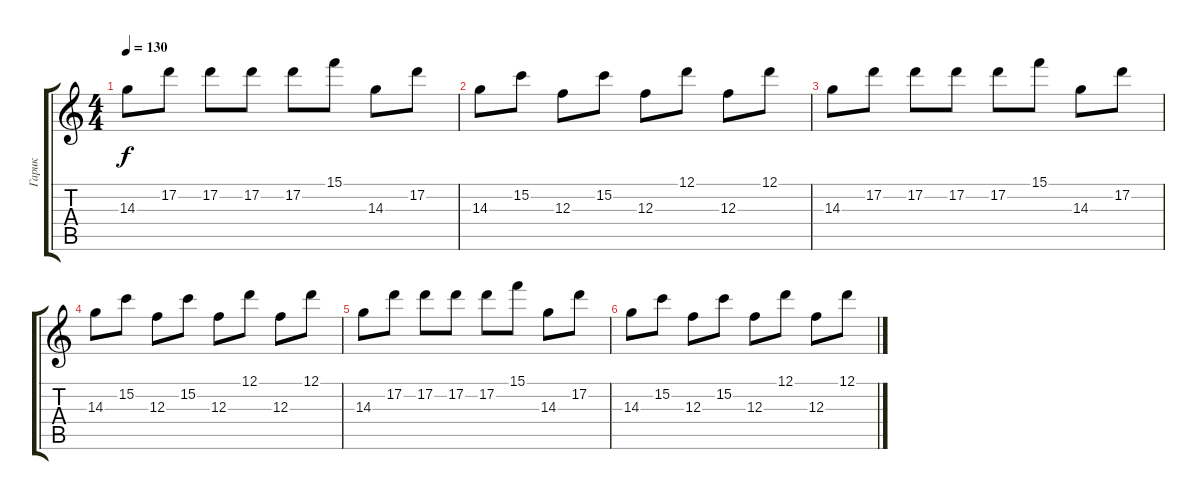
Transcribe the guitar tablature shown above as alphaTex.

\track ("Гарик" "Гарик") {instrument distortionguitar}
\staff {score tabs}
\tuning (D4 A3 F3 C3 G2 C2) {hide}
\ts (4 4)
\tempo 130
\clef g2
\ks c
14.3.8{dy f} 17.2.8 17.2.8 17.2.8 17.2.8 15.1.8 14.3.8 17.2.8 |
14.3.8 15.2.8 12.3.8 15.2.8 12.3.8 12.1.8 12.3.8 12.1.8 |
14.3.8 17.2.8 17.2.8 17.2.8 17.2.8 15.1.8 14.3.8 17.2.8 |
14.3.8 15.2.8 12.3.8 15.2.8 12.3.8 12.1.8 12.3.8 12.1.8 |
14.3.8 17.2.8 17.2.8 17.2.8 17.2.8 15.1.8 14.3.8 17.2.8 |
14.3.8 15.2.8 12.3.8 15.2.8 12.3.8 12.1.8 12.3.8 12.1.8
